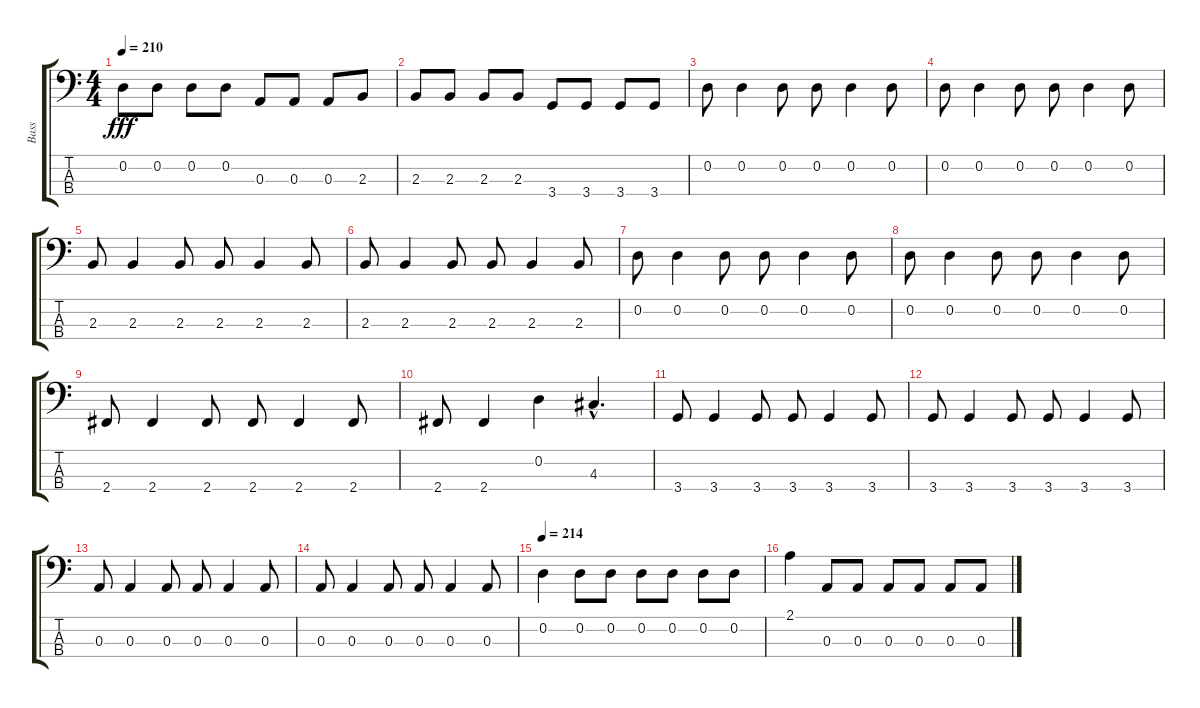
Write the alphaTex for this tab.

\track ("Bass " "Bass ") {instrument electricbassfinger}
\staff {score tabs}
\tuning (G2 D2 A1 E1) {hide}
\ts (4 4)
\tempo 210
\clef f4
\ks c
0.2.8{dy fff} 0.2.8 0.2.8 0.2.8 0.3.8 0.3.8 0.3.8 2.3.8 |
2.3.8 2.3.8 2.3.8 2.3.8 3.4.8 3.4.8 3.4.8 3.4.8 |
0.2.8 0.2.4 0.2.8 0.2.8 0.2.4 0.2.8 |
0.2.8 0.2.4 0.2.8 0.2.8 0.2.4 0.2.8 |
2.3.8 2.3.4 2.3.8 2.3.8 2.3.4 2.3.8 |
2.3.8 2.3.4 2.3.8 2.3.8 2.3.4 2.3.8 |
0.2.8 0.2.4 0.2.8 0.2.8 0.2.4 0.2.8 |
0.2.8 0.2.4 0.2.8 0.2.8 0.2.4 0.2.8 |
2.4.8 2.4.4 2.4.8 2.4.8 2.4.4 2.4.8 |
2.4.8 2.4.4 0.2.4 4.3{hac}.4{d} |
3.4.8 3.4.4 3.4.8 3.4.8 3.4.4 3.4.8 |
3.4.8 3.4.4 3.4.8 3.4.8 3.4.4 3.4.8 |
0.3.8 0.3.4 0.3.8 0.3.8 0.3.4 0.3.8 |
0.3.8 0.3.4 0.3.8 0.3.8 0.3.4 0.3.8 |
\tempo 214
0.2.4 0.2.8 0.2.8 0.2.8 0.2.8 0.2.8 0.2.8 |
2.1.4 0.3.8 0.3.8 0.3.8 0.3.8 0.3.8 0.3.8
